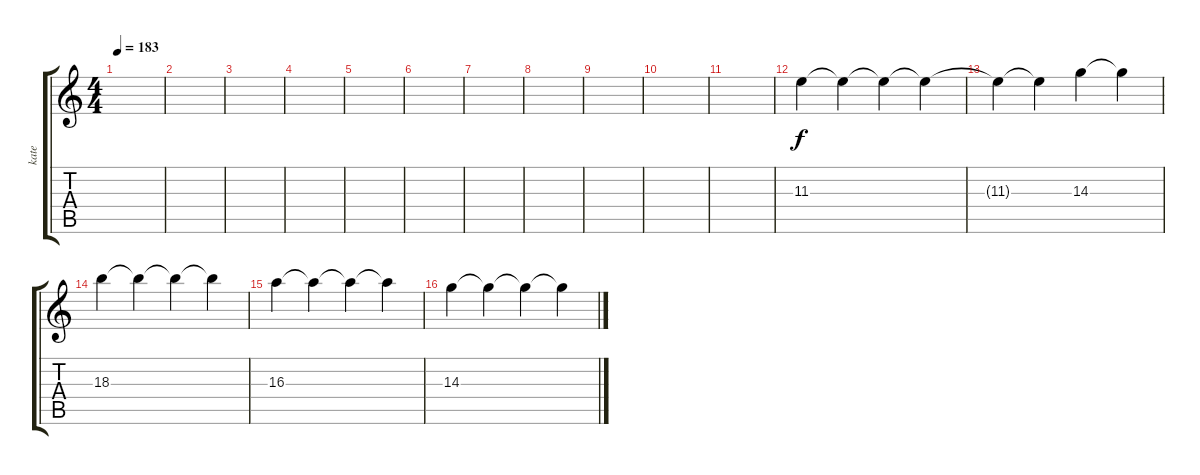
\track ("kate" "kate") {instrument stringensemble1}
\staff {score tabs}
\tuning (D5 A4 F4 C4 G3 C3) {hide}
\ts (4 4)
\tempo 183
\clef g2
\ks c
|
|
|
|
|
|
|
|
|
|
|
11.3.4 11.3{t}.4 11.3{t}.4 11.3{t}.4 |
11.3{t}.4 11.3{t}.4 14.3.4 14.3{t}.4 |
18.3.4 18.3{t}.4 18.3{t}.4 18.3{t}.4 |
16.3.4 16.3{t}.4 16.3{t}.4 16.3{t}.4 |
14.3.4 14.3{t}.4 14.3{t}.4 14.3{t}.4
